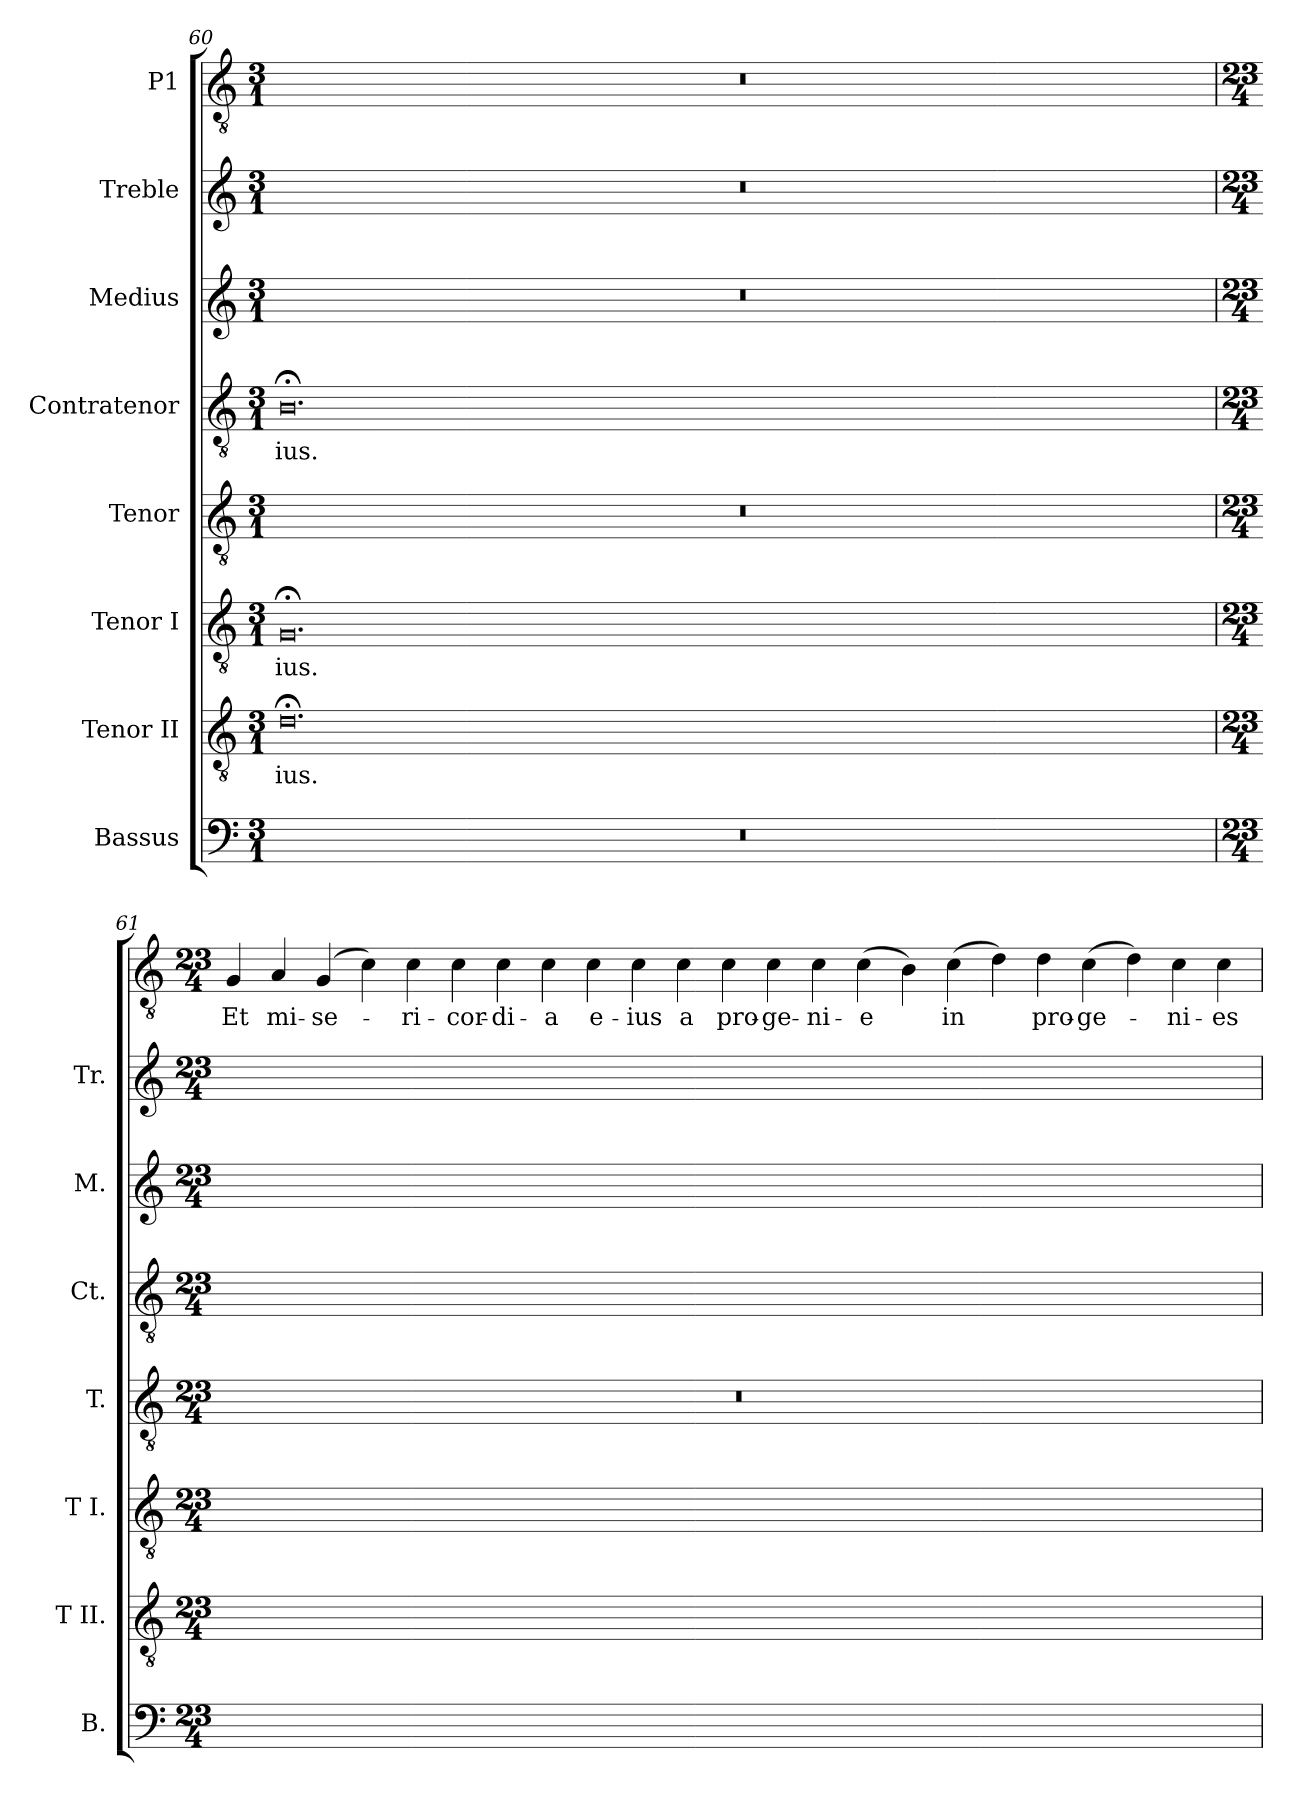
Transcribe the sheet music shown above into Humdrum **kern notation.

**kern	**kern	**text	**kern	**text	**kern	**kern	**text	**kern	**kern	**kern	**text
*part8	*part7	*part7	*part6	*part6	*part5	*part4	*part4	*part3	*part2	*part1	*part1
*staff8	*staff7	*staff7	*staff6	*staff6	*staff5	*staff4	*staff4	*staff3	*staff2	*staff1	*staff1
*I"Bassus	*I"Tenor II	*	*I"Tenor I	*	*I"Tenor	*I"Contratenor	*	*I"Medius	*I"Treble	*I"P1	*
*I'B.	*I'T II.	*	*I'T I.	*	*I'T.	*I'Ct.	*	*I'M.	*I'Tr.	*	*
*clefF4	*clefGv2	*	*clefGv2	*	*clefGv2	*clefGv2	*	*clefG2	*clefG2	*clefGv2	*
*	*ITrd7c12	*	*ITrd7c12	*	*ITrd7c12	*ITrd7c12	*	*	*	*ITrd7c12	*
*k[]	*k[]	*	*k[]	*	*k[]	*k[]	*	*k[]	*k[]	*k[]	*
*C:	*C:	*	*C:	*	*C:	*C:	*	*C:	*C:	*C:	*
*M3/1	*M3/1	*	*M3/1	*	*M3/1	*M3/1	*	*M3/1	*M3/1	*M3/1	*
=60	=60	=60	=60	=60	=60	=60	=60	=60	=60	=60	=60
!LO:N:vis=1	!	!	!	!	!	!	!	!	!	!	!
!	!	!LO:LY:b:color=#000000	!	!	!	!	!	!	!	!	!
!	!	!	!	!LO:LY:b:color=#000000	!LO:N:vis=1	!	!	!	!	!	!
!	!	!	!	!	!	!	!LO:LY:b:color=#000000	!LO:N:vis=1	!LO:N:vis=1	!LO:N:vis=1	!
0.r	0.D;i	-ius.	0.GG;i	-ius.	0.r	0.BB;i	-ius.	0.r	0.r	0.r	.
!!LO:LB:g=z
=61	=61	=61	=61	=61	=61	=61	=61	=61	=61	=61	=61
*M23/4	*M23/4	*	*M23/4	*	*M23/4	*M23/4	*	*M23/4	*M23/4	*M23/4	*
!	!	!	!	!	!LO:N:vis=1	!	!	!	!	!	!
!	!	!	!	!	!	!	!	!	!	!	!LO:LY:b:color=#000000
00ryy	00ryy	.	00ryy	.	4%23r	00ryy	.	00ryy	00ryy	4GGi/	Et
!	!	!	!	!	!	!	!	!	!	!	!LO:LY:b:color=#000000
.	.	.	.	.	.	.	.	.	.	4AAi/	mi-
!	!	!	!	!	!	!	!	!	!	!	!LO:LY:b:color=#000000
.	.	.	.	.	.	.	.	.	.	(4GGi/	-se-
.	.	.	.	.	.	.	.	.	.	4Ci\)	.
!	!	!	!	!	!	!	!	!	!	!	!LO:LY:b:color=#000000
.	.	.	.	.	.	.	.	.	.	4Ci\	-ri-
!	!	!	!	!	!	!	!	!	!	!	!LO:LY:b:color=#000000
.	.	.	.	.	.	.	.	.	.	4Ci\	-cor-
!	!	!	!	!	!	!	!	!	!	!	!LO:LY:b:color=#000000
.	.	.	.	.	.	.	.	.	.	4Ci\	-di-
!	!	!	!	!	!	!	!	!	!	!	!LO:LY:b:color=#000000
.	.	.	.	.	.	.	.	.	.	4Ci\	-a
!	!	!	!	!	!	!	!	!	!	!	!LO:LY:b:color=#000000
.	.	.	.	.	.	.	.	.	.	4Ci\	e-
!	!	!	!	!	!	!	!	!	!	!	!LO:LY:b:color=#000000
.	.	.	.	.	.	.	.	.	.	4Ci\	-ius
!	!	!	!	!	!	!	!	!	!	!	!LO:LY:b:color=#000000
.	.	.	.	.	.	.	.	.	.	4Ci\	a
!	!	!	!	!	!	!	!	!	!	!	!LO:LY:b:color=#000000
.	.	.	.	.	.	.	.	.	.	4Ci\	pro-
!	!	!	!	!	!	!	!	!	!	!	!LO:LY:b:color=#000000
.	.	.	.	.	.	.	.	.	.	4Ci\	-ge-
!	!	!	!	!	!	!	!	!	!	!	!LO:LY:b:color=#000000
.	.	.	.	.	.	.	.	.	.	4Ci\	-ni-
!	!	!	!	!	!	!	!	!	!	!	!LO:LY:b:color=#000000
.	.	.	.	.	.	.	.	.	.	(4Ci\	-e
.	.	.	.	.	.	.	.	.	.	4BBi\)	.
!	!	!	!	!	!	!	!	!	!	!	!LO:LY:b:color=#000000
1..ryy	1..ryy	.	1..ryy	.	.	1..ryy	.	1..ryy	1..ryy	(4Ci\	in
.	.	.	.	.	.	.	.	.	.	4Di\)	.
!	!	!	!	!	!	!	!	!	!	!	!LO:LY:b:color=#000000
.	.	.	.	.	.	.	.	.	.	4Di\	pro-
!	!	!	!	!	!	!	!	!	!	!	!LO:LY:b:color=#000000
.	.	.	.	.	.	.	.	.	.	(4Ci\	-ge-
.	.	.	.	.	.	.	.	.	.	4Di\)	.
!	!	!	!	!	!	!	!	!	!	!	!LO:LY:b:color=#000000
.	.	.	.	.	.	.	.	.	.	4Ci\	-ni-
!	!	!	!	!	!	!	!	!	!	!	!LO:LY:b:color=#000000
.	.	.	.	.	.	.	.	.	.	4Ci\	-es
='	='	='	='	='	='	='	='	='	='	='	='
*-	*-	*-	*-	*-	*-	*-	*-	*-	*-	*-	*-
